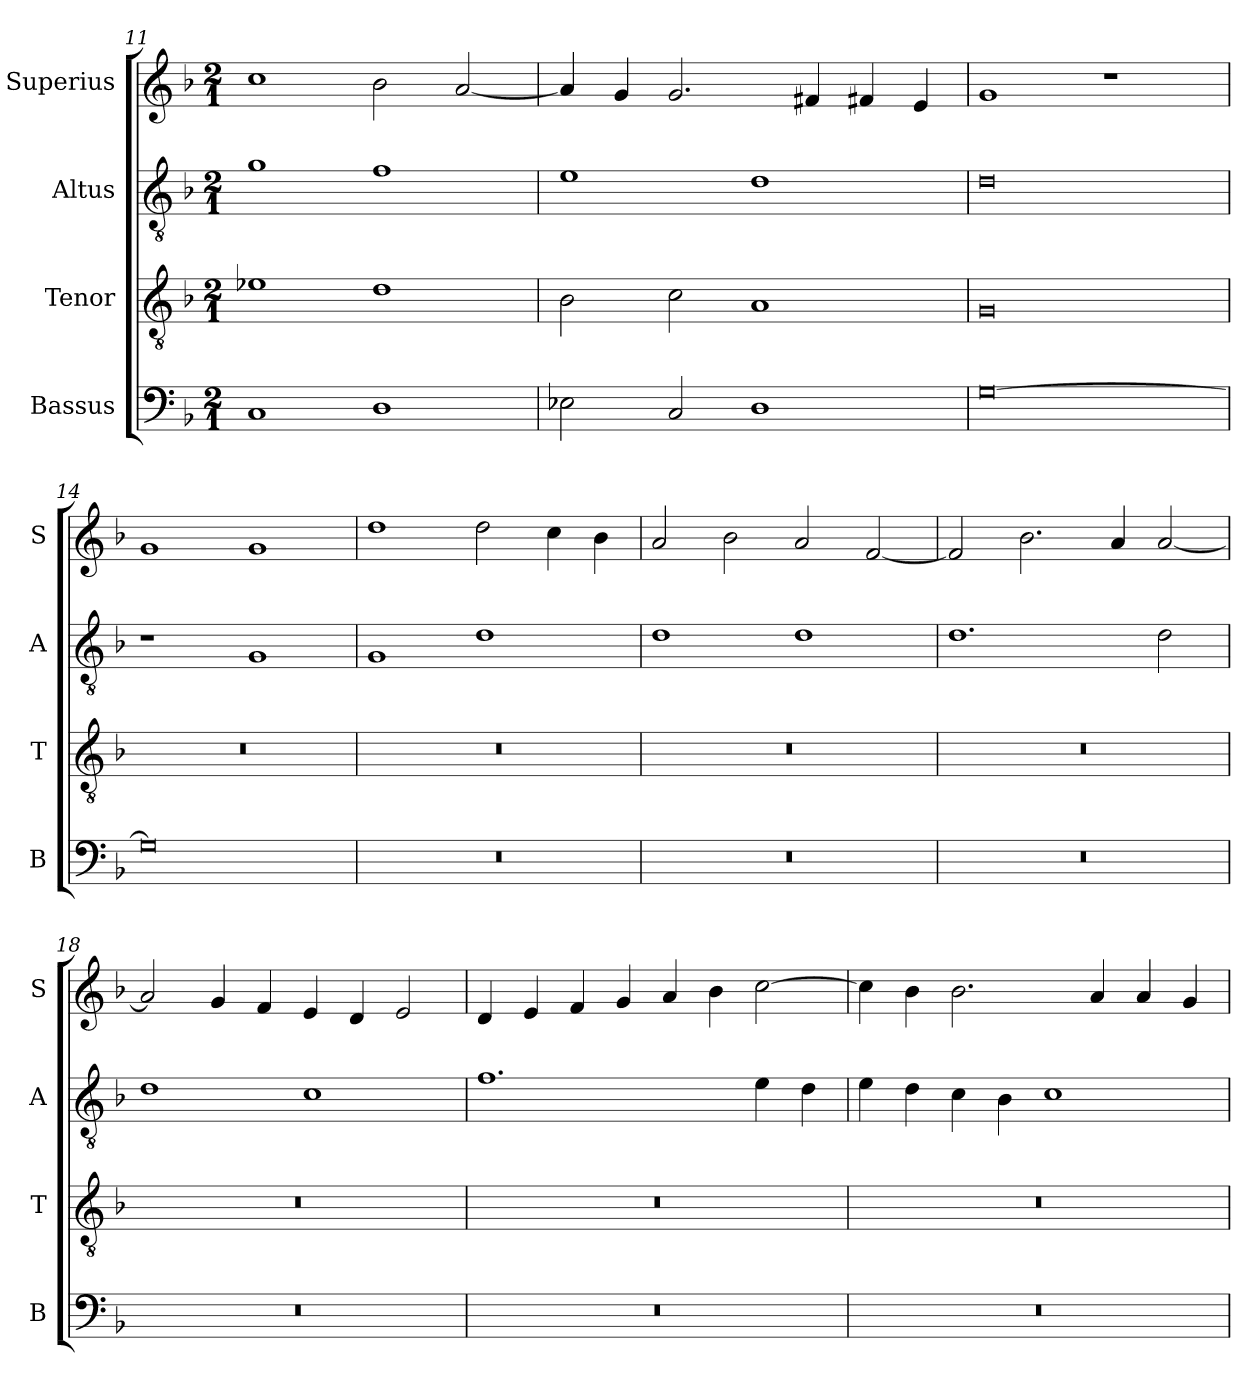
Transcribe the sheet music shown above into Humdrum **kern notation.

**kern	**kern	**kern	**kern
*part4	*part3	*part2	*part1
*staff4	*staff3	*staff2	*staff1
*I"Bassus	*I"Tenor	*I"Altus	*I"Superius
*I'B	*I'T	*I'A	*I'S
*clefF4	*clefGv2	*clefGv2	*clefG2
*k[b-]	*k[b-]	*k[b-]	*k[b-]
*F:	*F:	*F:	*F:
*M2/1	*M2/1	*M2/1	*M2/1
=11	=11	=11	=11
1C	1e-X	1g	1cc
1D	1d	1f	2b-
.	.	.	[2a
=12	=12	=12	=12
2E-X	2B-	1e	4a]
.	.	.	4g
2C	2c	.	2.g
1D	1A	1d	.
.	.	.	4f#X
.	.	.	4f#X
.	.	.	4e
=13	=13	=13	=13
[0G	0G	0d	1g
.	.	.	1r
=14	=14	=14	=14
0G]	0r	1r	1g
.	.	1G	1g
=15	=15	=15	=15
0r	0r	1G	1dd
.	.	1d	2dd
.	.	.	4cc
.	.	.	4b-
=16	=16	=16	=16
0r	0r	1d	2a
.	.	.	2b-
.	.	1d	2a
.	.	.	[2f
=17	=17	=17	=17
0r	0r	1.d	2f]
.	.	.	2.b-
.	.	.	4a
.	.	2d	[2a
=18	=18	=18	=18
0r	0r	1d	2a]
.	.	.	4g
.	.	.	4f
.	.	1c	4e
.	.	.	4d
.	.	.	2e
=19	=19	=19	=19
0r	0r	1.f	4d
.	.	.	4e
.	.	.	4f
.	.	.	4g
.	.	.	4a
.	.	.	4b-
.	.	4e	[2cc
.	.	4d	.
=20	=20	=20	=20
0r	0r	4e	4cc]
.	.	4d	4b-
.	.	4c	2.b-
.	.	4B-	.
.	.	1c	.
.	.	.	4a
.	.	.	4a
.	.	.	4g
=	=	=	=
*-	*-	*-	*-
